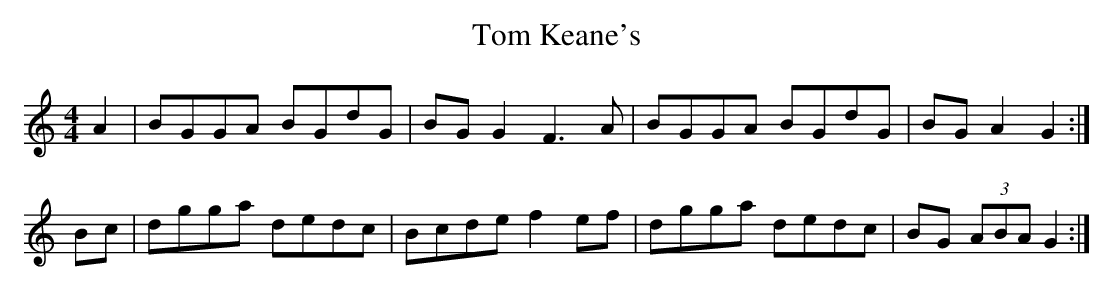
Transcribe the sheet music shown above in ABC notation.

X:1
T: Tom Keane's
M: 4/4
L: 1/8
K: C
A2|BGGA BGdG|BGG2 F3A|BGGA BGdG|BGA2 G2 :|
Bc|dgga dedc|Bcde f2ef|dgga dedc|BG (3ABA G2 :|
